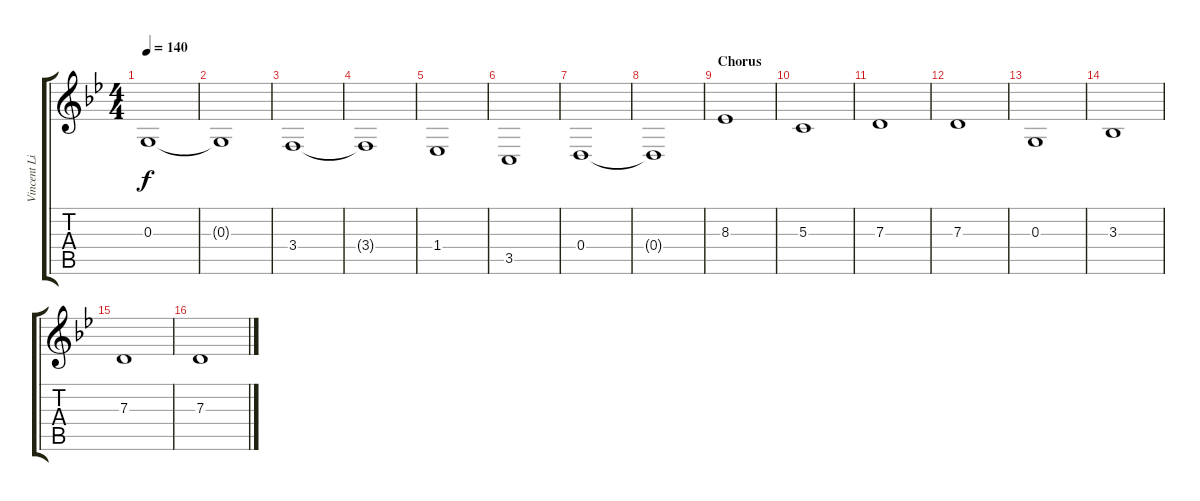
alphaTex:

\track ("Vincent Lionti - Viola" "Vincent Li") {instrument viola}
\staff {score tabs}
\tuning (E4 B3 G3 D3 A2 E2) {hide}
\ts (4 4)
\section ("" "")
\tempo 140
\clef g2
\ks bb
0.3.1{dy f} |
0.3{t}.1 |
3.4.1 |
3.4{t}.1 |
1.4.1 |
3.5.1 |
0.4.1 |
0.4{t}.1 |
\section ("" "Chorus")
8.3.1 |
5.3.1 |
7.3.1 |
7.3.1 |
0.3.1 |
3.3.1 |
7.3.1 |
7.3.1
